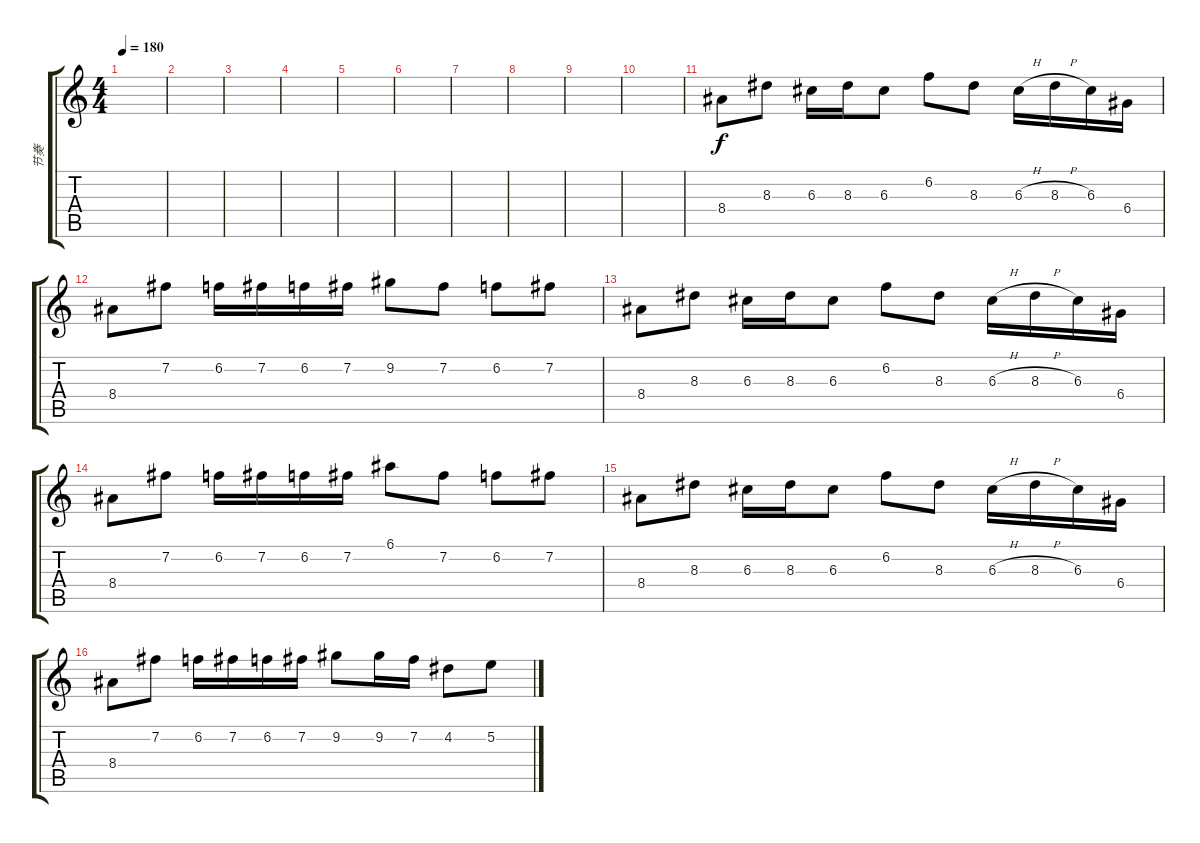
\track ("节奏" "节奏") {instrument distortionguitar}
\staff {score tabs}
\tuning (E4 B3 G3 D3 A2 E2) {hide}
\ts (4 4)
\tempo 180
\clef g2
\ks c
|
|
|
|
|
|
|
|
|
|
8.4.8 8.3.8 6.3.16 8.3.16 6.3.8 6.2.8 8.3.8 6.3{h}.16 8.3{h}.16 6.3.16 6.4.16 |
8.4.8 7.2.8 6.2.16 7.2.16 6.2.16 7.2.16 9.2.8 7.2.8 6.2.8 7.2.8 |
8.4.8 8.3.8 6.3.16 8.3.16 6.3.8 6.2.8 8.3.8 6.3{h}.16 8.3{h}.16 6.3.16 6.4.16 |
8.4.8 7.2.8 6.2.16 7.2.16 6.2.16 7.2.16 6.1.8 7.2.8 6.2.8 7.2.8 |
8.4.8 8.3.8 6.3.16 8.3.16 6.3.8 6.2.8 8.3.8 6.3{h}.16 8.3{h}.16 6.3.16 6.4.16 |
8.4.8 7.2.8 6.2.16 7.2.16 6.2.16 7.2.16 9.2.8 9.2.16 7.2.16 4.2.8 5.2.8
